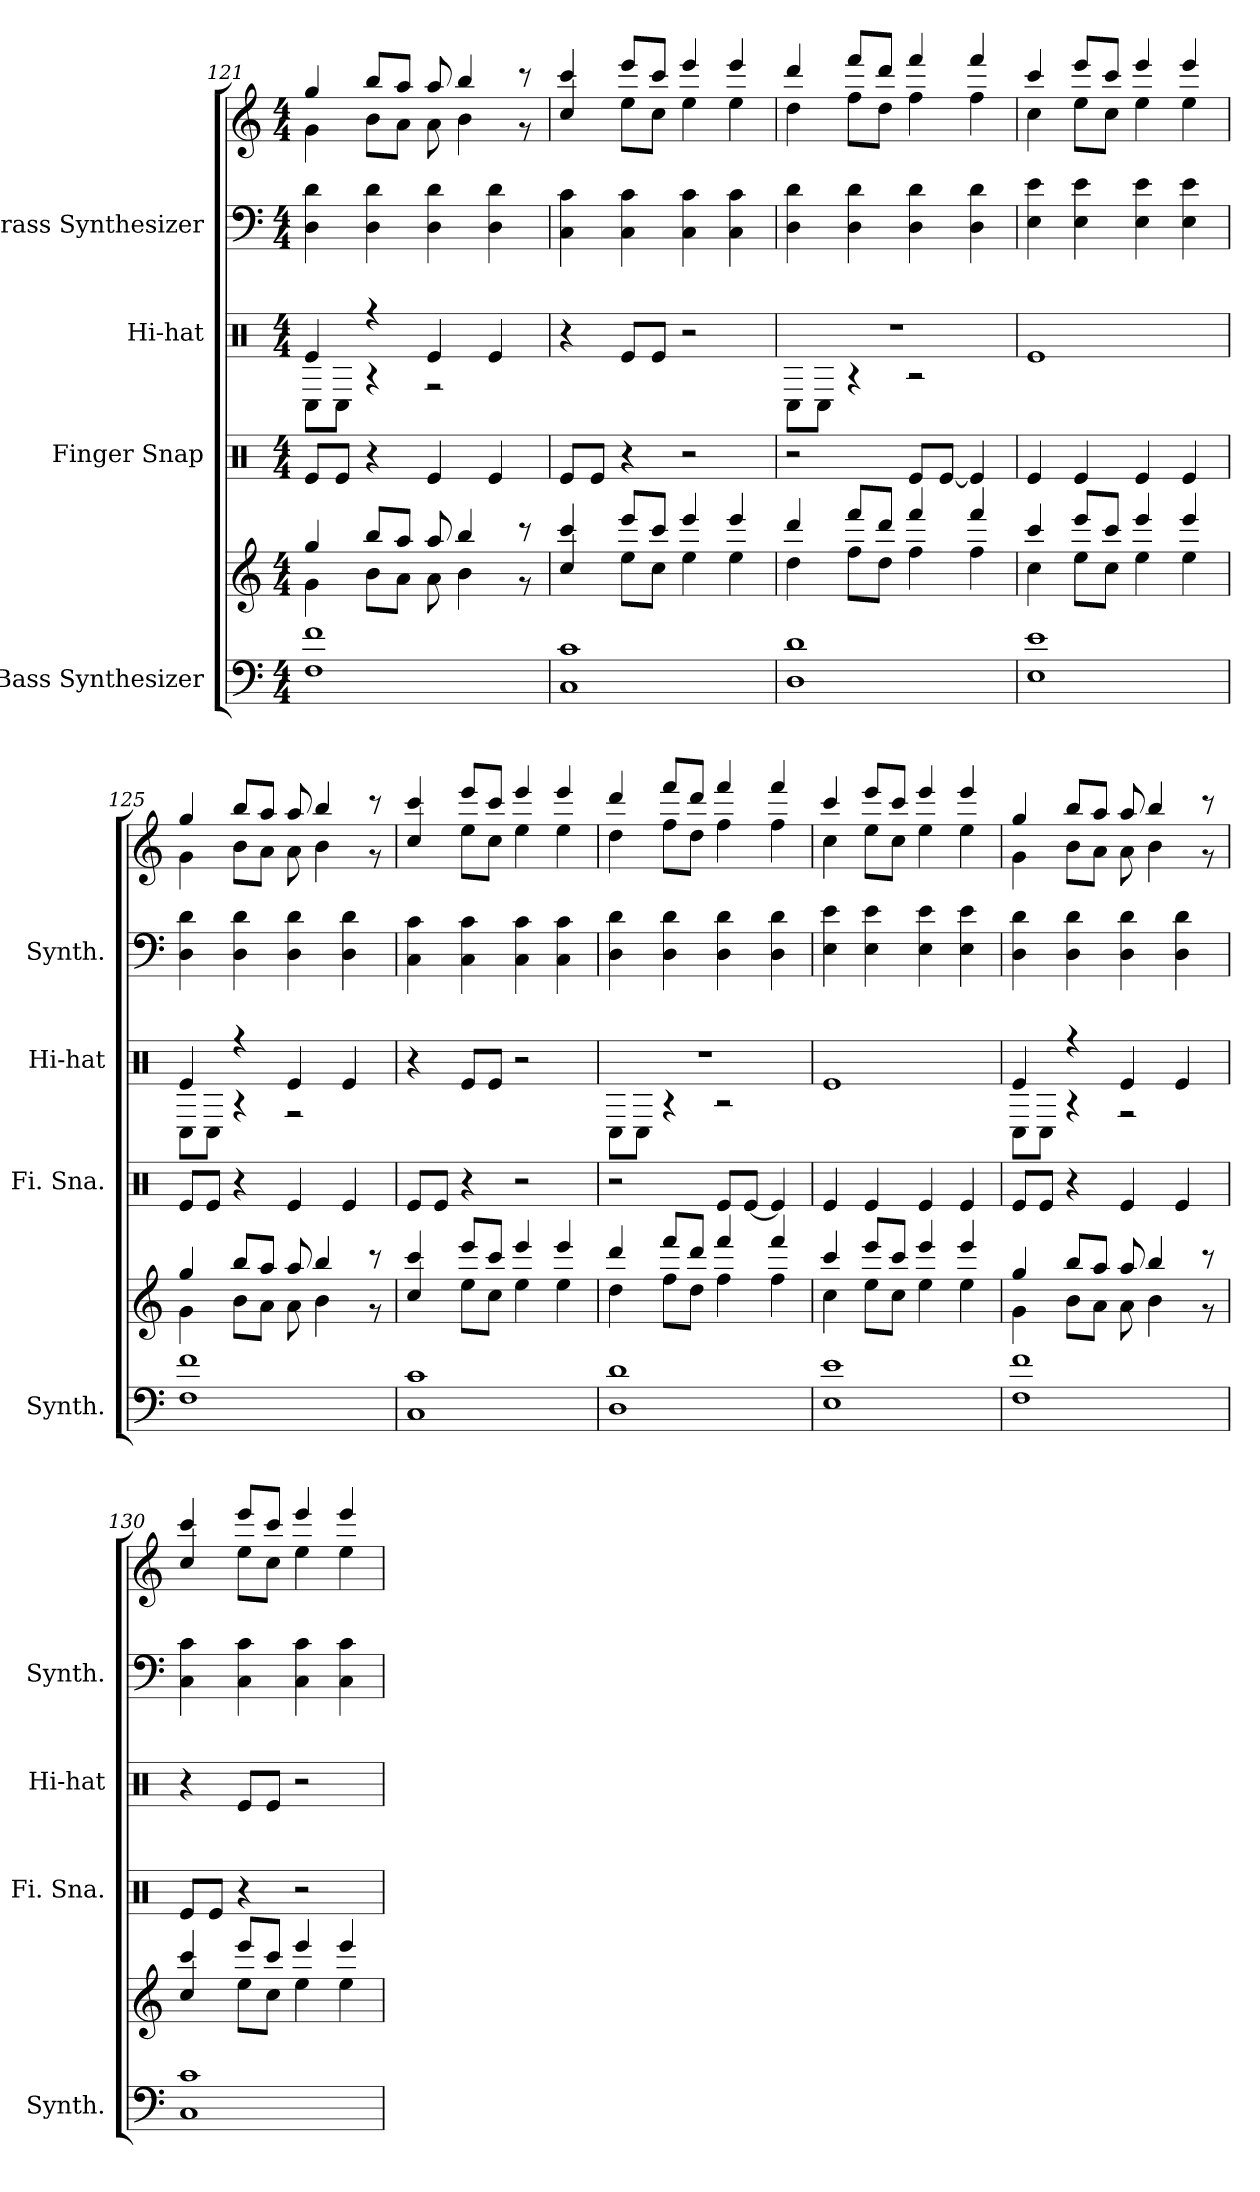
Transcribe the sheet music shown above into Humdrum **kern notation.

**kern	**kern	**kern	**kern	**kern	**kern
*part4	*part4	*part3	*part2	*part1	*part1
*staff6	*staff5	*staff4	*staff3	*staff2	*staff1
*I"Bass Synthesizer	*	*I"Finger Snap	*I"Hi-hat	*I"Brass Synthesizer	*
*I'Synth.	*	*I'Fi. Sna.	*I'Hi-hat	*I'Synth.	*
*clefF4	*clefG2	*clefX	*clefX	*clefF4	*clefG2
*k[]	*k[]	*k[]	*k[]	*k[]	*k[]
*M4/4	*M4/4	*M4/4	*M4/4	*M4/4	*M4/4
=121	=121	=121	=121	=121	=121
*	*^	*	*^	*	*^
1F 1f	4gg/	4g\	8Re/L	4Re/	8RC\L	4D\ 4d\	4gg/	4g\
.	.	.	8Re/J	.	8RC\J	.	.	.
.	8bb/L	8b\L	4r	4r	4r	4D\ 4d\	8bb/L	8b\L
.	8aa/J	8a\J	.	.	.	.	8aa/J	8a\J
.	8aa/	8a\	4Re/	4Re/	2r	4D\ 4d\	8aa/	8a\
.	4bb/	4b\	.	.	.	.	4bb/	4b\
.	.	.	4Re/	4Re/	.	4D\ 4d\	.	.
.	8r	8r	.	.	.	.	8r	8r
*	*	*	*	*v	*v	*	*	*
=122	=122	=122	=122	=122	=122	=122	=122
1C 1c	4ccc/	4cc/	8Re/L	4r	4C\ 4c\	4ccc/	4cc/
.	.	.	8Re/J	.	.	.	.
.	8eee/L	8ee\L	4r	8Re/L	4C\ 4c\	8eee/L	8ee\L
.	8ccc/J	8cc\J	.	8Re/J	.	8ccc/J	8cc\J
.	4eee/	4ee\	2r	2r	4C\ 4c\	4eee/	4ee\
.	4eee/	4ee\	.	.	4C\ 4c\	4eee/	4ee\
=123	=123	=123	=123	=123	=123	=123	=123
*	*	*	*	*^	*	*	*
1D 1d	4ddd/	4dd\	2r	1r	8RC\L	4D\ 4d\	4ddd/	4dd\
.	.	.	.	.	8RC\J	.	.	.
.	8fff/L	8ff\L	.	.	4r	4D\ 4d\	8fff/L	8ff\L
.	8ddd/J	8dd\J	.	.	.	.	8ddd/J	8dd\J
.	4fff/	4ff\	8Re/L	.	2r	4D\ 4d\	4fff/	4ff\
.	.	.	[8Re/J	.	.	.	.	.
.	4fff/	4ff\	4Re/]	.	.	4D\ 4d\	4fff/	4ff\
*	*	*	*	*v	*v	*	*	*
!!LO:LB:g=z	!!
=124	=124	=124	=124	=124	=124	=124	=124
1E 1e	4ccc/	4cc\	4Re/	1Re	4E\ 4e\	4ccc/	4cc\
.	8eee/L	8ee\L	4Re/	.	4E\ 4e\	8eee/L	8ee\L
.	8ccc/J	8cc\J	.	.	.	8ccc/J	8cc\J
.	4eee/	4ee\	4Re/	.	4E\ 4e\	4eee/	4ee\
.	4eee/	4ee\	4Re/	.	4E\ 4e\	4eee/	4ee\
=125	=125	=125	=125	=125	=125	=125	=125
*	*	*	*	*^	*	*	*
1F 1f	4gg/	4g\	8Re/L	4Re/	8RC\L	4D\ 4d\	4gg/	4g\
.	.	.	8Re/J	.	8RC\J	.	.	.
.	8bb/L	8b\L	4r	4r	4r	4D\ 4d\	8bb/L	8b\L
.	8aa/J	8a\J	.	.	.	.	8aa/J	8a\J
.	8aa/	8a\	4Re/	4Re/	2r	4D\ 4d\	8aa/	8a\
.	4bb/	4b\	.	.	.	.	4bb/	4b\
.	.	.	4Re/	4Re/	.	4D\ 4d\	.	.
.	8r	8r	.	.	.	.	8r	8r
*	*	*	*	*v	*v	*	*	*
=126	=126	=126	=126	=126	=126	=126	=126
1C 1c	4ccc/	4cc/	8Re/L	4r	4C\ 4c\	4ccc/	4cc/
.	.	.	8Re/J	.	.	.	.
.	8eee/L	8ee\L	4r	8Re/L	4C\ 4c\	8eee/L	8ee\L
.	8ccc/J	8cc\J	.	8Re/J	.	8ccc/J	8cc\J
.	4eee/	4ee\	2r	2r	4C\ 4c\	4eee/	4ee\
.	4eee/	4ee\	.	.	4C\ 4c\	4eee/	4ee\
=127	=127	=127	=127	=127	=127	=127	=127
*	*	*	*	*^	*	*	*
1D 1d	4ddd/	4dd\	2r	1r	8RC\L	4D\ 4d\	4ddd/	4dd\
.	.	.	.	.	8RC\J	.	.	.
.	8fff/L	8ff\L	.	.	4r	4D\ 4d\	8fff/L	8ff\L
.	8ddd/J	8dd\J	.	.	.	.	8ddd/J	8dd\J
.	4fff/	4ff\	8Re/L	.	2r	4D\ 4d\	4fff/	4ff\
.	.	.	[8Re/J	.	.	.	.	.
.	4fff/	4ff\	4Re/]	.	.	4D\ 4d\	4fff/	4ff\
*	*	*	*	*v	*v	*	*	*
=128	=128	=128	=128	=128	=128	=128	=128
1E 1e	4ccc/	4cc\	4Re/	1Re	4E\ 4e\	4ccc/	4cc\
.	8eee/L	8ee\L	4Re/	.	4E\ 4e\	8eee/L	8ee\L
.	8ccc/J	8cc\J	.	.	.	8ccc/J	8cc\J
.	4eee/	4ee\	4Re/	.	4E\ 4e\	4eee/	4ee\
.	4eee/	4ee\	4Re/	.	4E\ 4e\	4eee/	4ee\
!!LO:PB:g=z	!!
=129	=129	=129	=129	=129	=129	=129	=129
*	*	*	*	*^	*	*	*
1F 1f	4gg/	4g\	8Re/L	4Re/	8RC\L	4D\ 4d\	4gg/	4g\
.	.	.	8Re/J	.	8RC\J	.	.	.
.	8bb/L	8b\L	4r	4r	4r	4D\ 4d\	8bb/L	8b\L
.	8aa/J	8a\J	.	.	.	.	8aa/J	8a\J
.	8aa/	8a\	4Re/	4Re/	2r	4D\ 4d\	8aa/	8a\
.	4bb/	4b\	.	.	.	.	4bb/	4b\
.	.	.	4Re/	4Re/	.	4D\ 4d\	.	.
.	8r	8r	.	.	.	.	8r	8r
*	*	*	*	*v	*v	*	*	*
=130	=130	=130	=130	=130	=130	=130	=130
1C 1c	4ccc/	4cc/	8Re/L	4r	4C\ 4c\	4ccc/	4cc/
.	.	.	8Re/J	.	.	.	.
.	8eee/L	8ee\L	4r	8Re/L	4C\ 4c\	8eee/L	8ee\L
.	8ccc/J	8cc\J	.	8Re/J	.	8ccc/J	8cc\J
.	4eee/	4ee\	2r	2r	4C\ 4c\	4eee/	4ee\
.	4eee/	4ee\	.	.	4C\ 4c\	4eee/	4ee\
*	*v	*v	*	*	*	*v	*v
=	=	=	=	=	=
*-	*-	*-	*-	*-	*-
